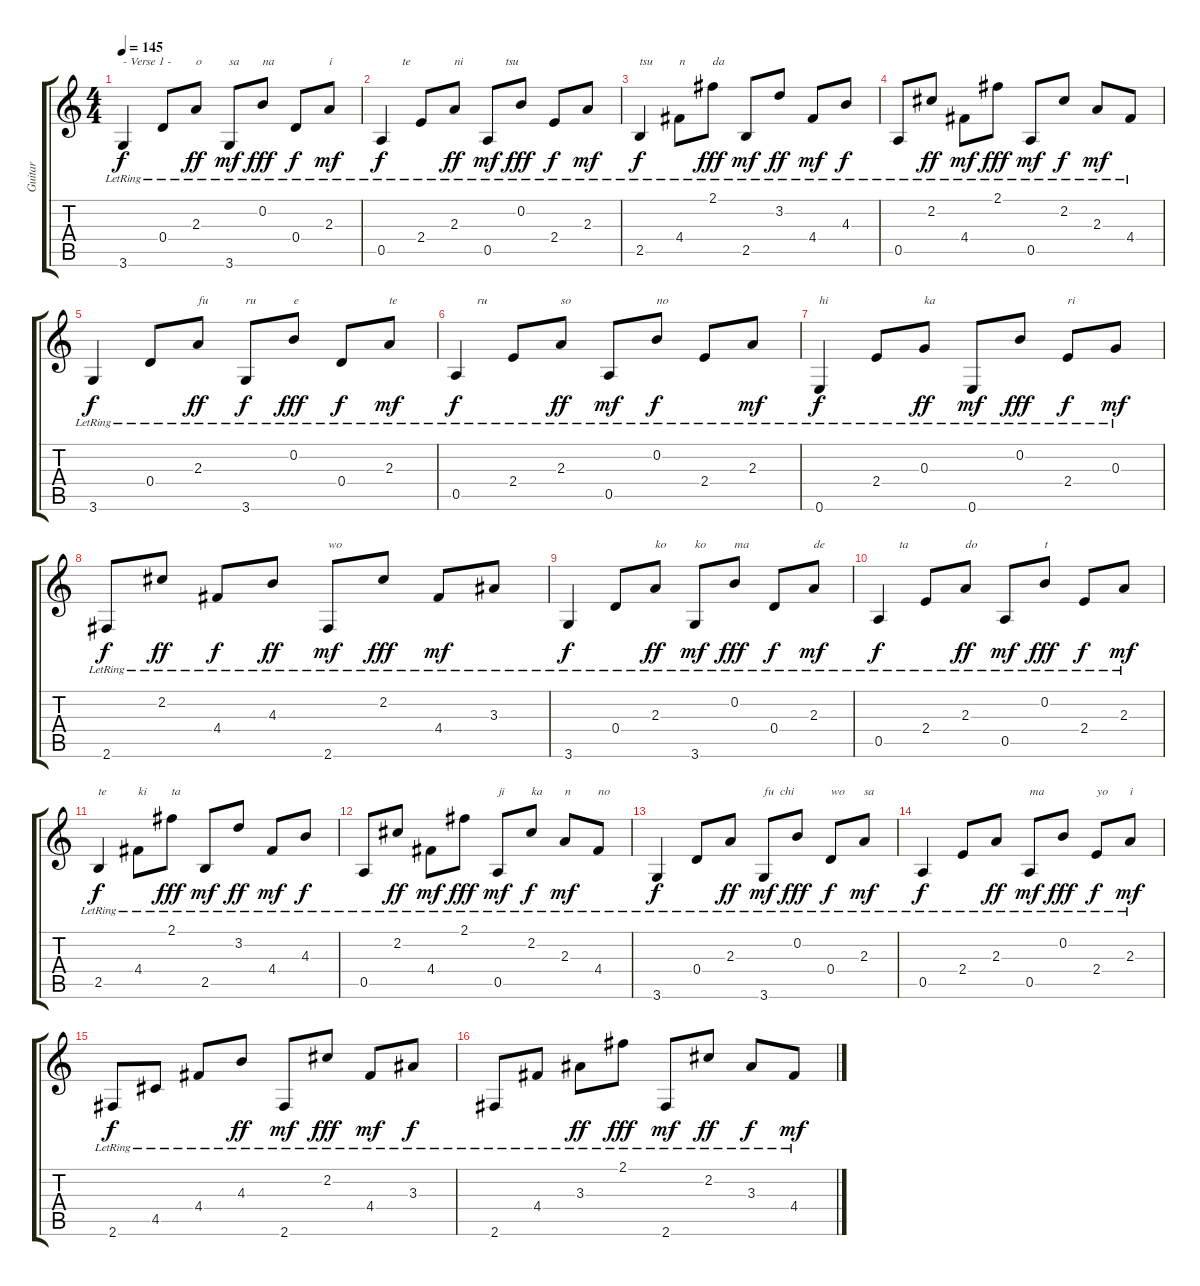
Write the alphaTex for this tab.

\track ("Guitar" "Guitar") {instrument acousticguitarsteel}
\staff {score tabs}
\tuning (E4 B3 G3 D3 A2 E2) {hide}
\ts (4 4)
\tempo 145
\clef g2
\ks c
3.6{lr}.4{txt "- Verse 1 -" dy f} 0.4{lr}.8 2.3{lr}.8{txt "o" dy ff} 3.6{lr}.8{txt "sa" dy mf} 0.2{lr}.8{txt "na" dy fff} 0.4{lr}.8{dy f} 2.3{lr}.8{txt "i" dy mf} |
0.5{lr}.4{txt "       te" dy f} 2.4{lr}.8 2.3{lr}.8{txt "ni" dy ff} 0.5{lr}.8{txt "      tsu" dy mf} 0.2{lr}.8{dy fff} 2.4{lr}.8{dy f} 2.3{lr}.8{dy mf} |
2.5{lr}.4{txt "tsu" dy f} 4.4{lr}.8{txt "n"} 2.1{lr}.8{txt "da" dy fff} 2.5{lr}.8{dy mf} 3.2{lr}.8{dy ff} 4.4{lr}.8{dy mf} 4.3{lr}.8{dy f} |
0.5{lr}.8 2.2{lr}.8{dy ff} 4.4{lr}.8{dy mf} 2.1{lr}.8{dy fff} 0.5{lr}.8{dy mf} 2.2{lr}.8{dy f} 2.3{lr}.8{dy mf} 4.4{lr}.8 |
3.6{lr}.4{dy f} 0.4{lr}.8 2.3{lr}.8{txt "fu" dy ff} 3.6{lr}.8{txt "ru" dy f} 0.2{lr}.8{txt "e" dy fff} 0.4{lr}.8{dy f} 2.3{lr}.8{txt "te" dy mf} |
0.5{lr}.4{txt "       ru" dy f} 2.4{lr}.8 2.3{lr}.8{txt "so" dy ff} 0.5{lr}.8{dy mf} 0.2{lr}.8{txt "no" dy f} 2.4{lr}.8 2.3{lr}.8{dy mf} |
0.6{lr}.4{txt "hi" dy f} 2.4{lr}.8 0.3{lr}.8{txt "ka" dy ff} 0.6{lr}.8{dy mf} 0.2{lr}.8{dy fff} 2.4{lr}.8{txt "ri" dy f} 0.3{lr}.8{dy mf} |
2.6{lr}.8{dy f} 2.2{lr}.8{dy ff} 4.4{lr}.8{dy f} 4.3{lr}.8{dy ff} 2.6{lr}.8{txt "wo" dy mf} 2.2{lr}.8{dy fff} 4.4{lr}.8{dy mf} 3.3{lr}.8 |
3.6{lr}.4{dy f} 0.4{lr}.8 2.3{lr}.8{txt "ko" dy ff} 3.6{lr}.8{txt "ko" dy mf} 0.2{lr}.8{txt "ma" dy fff} 0.4{lr}.8{dy f} 2.3{lr}.8{txt "de" dy mf} |
0.5{lr}.4{txt "       ta" dy f} 2.4{lr}.8 2.3{lr}.8{txt "do" dy ff} 0.5{lr}.8{dy mf} 0.2{lr}.8{txt "t" dy fff} 2.4{lr}.8{dy f} 2.3{lr}.8{dy mf} |
2.5{lr}.4{txt "te" dy f} 4.4{lr}.8{txt "ki"} 2.1{lr}.8{txt "ta" dy fff} 2.5{lr}.8{dy mf} 3.2{lr}.8{dy ff} 4.4{lr}.8{dy mf} 4.3{lr}.8{dy f} |
0.5{lr}.8 2.2{lr}.8{dy ff} 4.4{lr}.8{dy mf} 2.1{lr}.8{dy fff} 0.5{lr}.8{txt "ji" dy mf} 2.2{lr}.8{txt "ka" dy f} 2.3{lr}.8{txt "n" dy mf} 4.4{lr}.8{txt "no"} |
3.6{lr}.4{dy f} 0.4{lr}.8 2.3{lr}.8{dy ff} 3.6{lr}.8{txt "fu  chi" dy mf} 0.2{lr}.8{dy fff} 0.4{lr}.8{txt "wo" dy f} 2.3{lr}.8{txt "sa" dy mf} |
0.5{lr}.4{dy f} 2.4{lr}.8 2.3{lr}.8{dy ff} 0.5{lr}.8{txt "ma" dy mf} 0.2{lr}.8{dy fff} 2.4{lr}.8{txt "yo" dy f} 2.3{lr}.8{txt "i" dy mf} |
2.6{lr}.8{dy f} 4.5{lr}.8 4.4{lr}.8 4.3{lr}.8{dy ff} 2.6{lr}.8{dy mf} 2.2{lr}.8{dy fff} 4.4{lr}.8{dy mf} 3.3{lr}.8{dy f} |
2.6{lr}.8 4.4{lr}.8 3.3{lr}.8{dy ff} 2.1{lr}.8{dy fff} 2.6{lr}.8{dy mf} 2.2{lr}.8{dy ff} 3.3{lr}.8{dy f} 4.4{lr}.8{dy mf}
